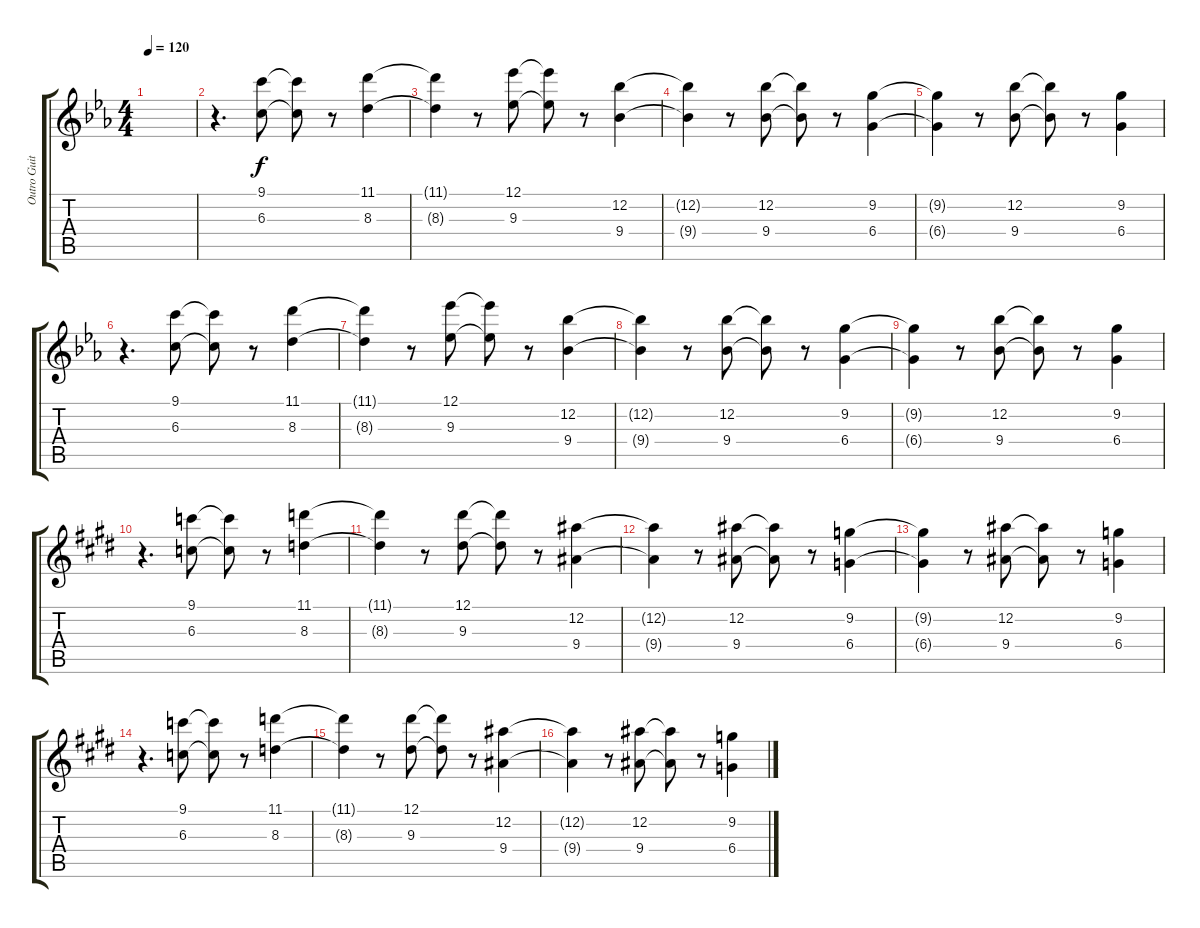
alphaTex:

\track ("Outro Guitar 1" "Outro Guit") {instrument overdrivenguitar}
\staff {score tabs}
\tuning (Eb4 Bb3 Gb3 Db3 Ab2 Eb2) {hide}
\ts (4 4)
\tempo 120
\clef g2
\ks eb
|
r.4{d} (9.1 6.3).8 (9.1{t} 6.3{t}).8 r.8 (11.1 8.3).4 |
(11.1{t} 8.3{t}).4 r.8 (12.1 9.3).8 (12.1{t} 9.3{t}).8 r.8 (12.2 9.4).4 |
(12.2{t} 9.4{t}).4 r.8 (12.2 9.4).8 (12.2{t} 9.4{t}).8 r.8 (9.2 6.4).4 |
(9.2{t} 6.4{t}).4 r.8 (12.2 9.4).8 (12.2{t} 9.4{t}).8 r.8 (9.2 6.4).4 |
r.4{d} (9.1 6.3).8 (9.1{t} 6.3{t}).8 r.8 (11.1 8.3).4 |
(11.1{t} 8.3{t}).4 r.8 (12.1 9.3).8 (12.1{t} 9.3{t}).8 r.8 (12.2 9.4).4 |
(12.2{t} 9.4{t}).4 r.8 (12.2 9.4).8 (12.2{t} 9.4{t}).8 r.8 (9.2 6.4).4 |
(9.2{t} 6.4{t}).4 r.8 (12.2 9.4).8 (12.2{t} 9.4{t}).8 r.8 (9.2 6.4).4 |
\ks c#minor
r.4{d} (9.1 6.3).8 (9.1{t} 6.3{t}).8 r.8 (11.1 8.3).4 |
(11.1{t} 8.3{t}).4 r.8 (12.1 9.3).8 (12.1{t} 9.3{t}).8 r.8 (12.2 9.4).4 |
\ks e
(12.2{t} 9.4{t}).4 r.8 (12.2 9.4).8 (12.2{t} 9.4{t}).8 r.8 (9.2 6.4).4 |
\ks c#minor
(9.2{t} 6.4{t}).4 r.8 (12.2 9.4).8 (12.2{t} 9.4{t}).8 r.8 (9.2 6.4).4 |
r.4{d} (9.1 6.3).8 (9.1{t} 6.3{t}).8 r.8 (11.1 8.3).4 |
(11.1{t} 8.3{t}).4 r.8 (12.1 9.3).8 (12.1{t} 9.3{t}).8 r.8 (12.2 9.4).4 |
\ks e
(12.2{t} 9.4{t}).4 r.8 (12.2 9.4).8 (12.2{t} 9.4{t}).8 r.8 (9.2 6.4).4
